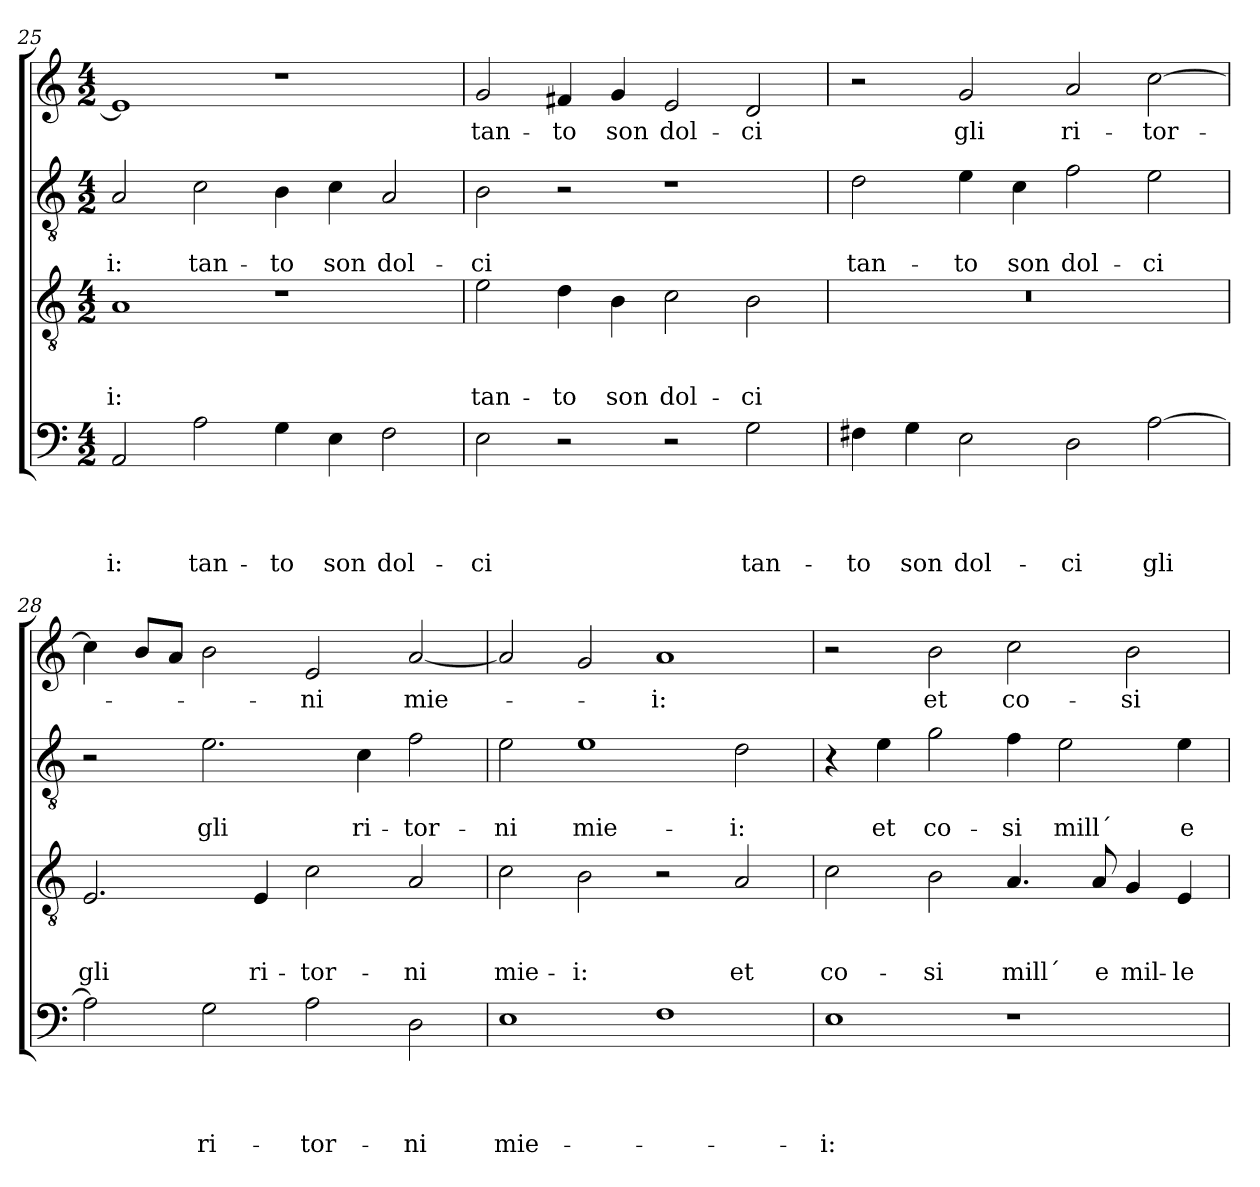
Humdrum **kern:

**kern	**text	**text	**text	**text	**kern	**text	**text	**text	**kern	**text	**text	**kern	**text
*part4	*part4	*part4	*part4	*part4	*part3	*part3	*part3	*part3	*part2	*part2	*part2	*part1	*part1
*staff4	*staff4	*staff4	*staff4	*staff4	*staff3	*staff3	*staff3	*staff3	*staff2	*staff2	*staff2	*staff1	*staff1
*clefF4	*	*	*	*	*clefGv2	*	*	*	*clefGv2	*	*	*clefG2	*
*k[]	*	*	*	*	*k[]	*	*	*	*k[]	*	*	*k[]	*
*C:	*	*	*	*	*C:	*	*	*	*C:	*	*	*C:	*
*M4/2	*	*	*	*	*M4/2	*	*	*	*M4/2	*	*	*M4/2	*
=25	=25	=25	=25	=25	=25	=25	=25	=25	=25	=25	=25	=25	=25
2AA/	.	.	.	-i:	1A	.	.	-i:	2A/	.	-i:	1e]	.
2A\	.	.	.	tan-	.	.	.	.	2c\	.	tan-	.	.
4G\	.	.	.	-to	1r	.	.	.	4B\	.	-to	1r	.
4E\	.	.	.	son	.	.	.	.	4c\	.	son	.	.
2F\	.	.	.	dol-	.	.	.	.	2A/	.	dol-	.	.
=26	=26	=26	=26	=26	=26	=26	=26	=26	=26	=26	=26	=26	=26
2E\	.	.	.	-ci	2e\	.	.	tan-	2B\	.	-ci	2g/	tan-
2r	.	.	.	.	4d\	.	.	-to	2r	.	.	4f#X/	-to
.	.	.	.	.	4B\	.	.	son	.	.	.	4g/	son
2r	.	.	.	.	2c\	.	.	dol-	1r	.	.	2e/	dol-
2G\	.	.	.	tan-	2B\	.	.	-ci	.	.	.	2d/	-ci
!!LO:LB:g=z
=27	=27	=27	=27	=27	=27	=27	=27	=27	=27	=27	=27	=27	=27
4F#X\	.	.	.	-to	0r	.	.	.	2d\	.	tan-	2r	.
4G\	.	.	.	son	.	.	.	.	.	.	.	.	.
2E\	.	.	.	dol-	.	.	.	.	4e\	.	-to	2g/	gli
.	.	.	.	.	.	.	.	.	4c\	.	son	.	.
2D\	.	.	.	-ci	.	.	.	.	2f\	.	dol-	2a/	ri-
[2A\	.	.	.	gli	.	.	.	.	2e\	.	-ci	[2cc\	-tor-
=28	=28	=28	=28	=28	=28	=28	=28	=28	=28	=28	=28	=28	=28
2A\]	.	.	.	.	2.E/	.	.	gli	2r	.	.	4cc\]	.
.	.	.	.	.	.	.	.	.	.	.	.	8b/L	.
.	.	.	.	.	.	.	.	.	.	.	.	8a/J	.
2G\	.	.	.	ri-	.	.	.	.	2.e\	.	gli	2b\	.
.	.	.	.	.	4E/	.	.	ri-	.	.	.	.	.
2A\	.	.	.	-tor-	2c\	.	.	-tor-	.	.	.	2e/	-ni
.	.	.	.	.	.	.	.	.	4c\	.	ri-	.	.
2D\	.	.	.	-ni	2A/	.	.	-ni	2f\	.	-tor-	[2a/	mie-
=29	=29	=29	=29	=29	=29	=29	=29	=29	=29	=29	=29	=29	=29
1E	.	.	.	mie-	2c\	.	.	mie-	2e\	.	-ni	2a/]	.
.	.	.	.	.	2B\	.	.	-i:	1e	.	mie-	2g/	.
1F	.	.	.	.	2r	.	.	.	.	.	.	1a	-i:
.	.	.	.	.	2A/	.	.	et	2d\	.	-i:	.	.
=30	=30	=30	=30	=30	=30	=30	=30	=30	=30	=30	=30	=30	=30
1E	.	.	.	-i:	2c\	.	.	co-	4r	.	.	2r	.
.	.	.	.	.	.	.	.	.	4e\	.	et	.	.
.	.	.	.	.	2B\	.	.	-si	2g\	.	co-	2b\	et
1r	.	.	.	.	4.A/	.	.	mill´	4f\	.	-si	2cc\	co-
.	.	.	.	.	.	.	.	.	2e\	.	mill´	.	.
.	.	.	.	.	8A/	.	.	e	.	.	.	.	.
.	.	.	.	.	4G/	.	.	mil-	.	.	.	2b\	-si
.	.	.	.	.	4E/	.	.	-le	4e\	.	e	.	.
=	=	=	=	=	=	=	=	=	=	=	=	=	=
*-	*-	*-	*-	*-	*-	*-	*-	*-	*-	*-	*-	*-	*-
